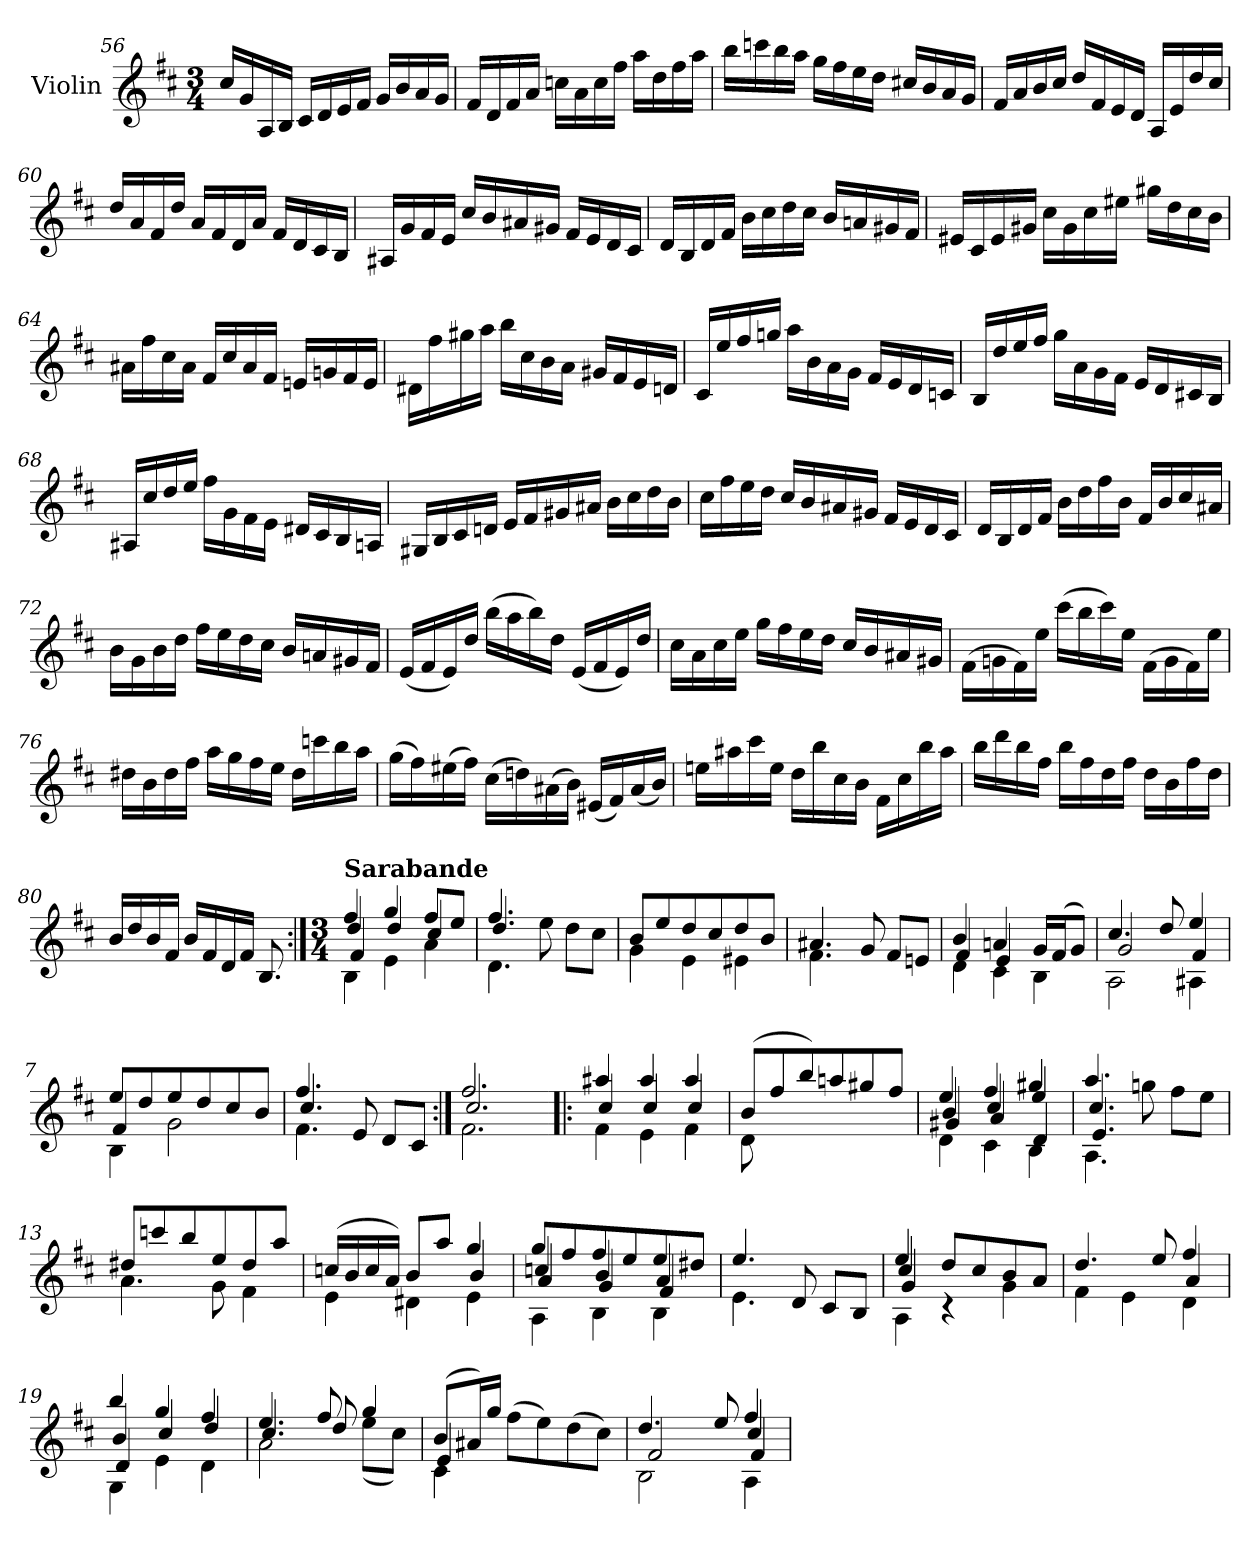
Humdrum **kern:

**kern
*part1
*staff1
*I"Violin
*I'Vln.
*clefG2
*k[f#c#]
*M3/4
=56
16cc#/LL
16g/
16A/
16B/JJ
16c#/LL
16d/
16e/
16f#/JJ
16g/LL
16b/
16a/
16g/JJ
=57
16f#/LL
16d/
16f#/
16a/JJ
16ccn\LL
16a\
16cc\
16ff#\JJ
16aa\LL
16dd\
16ff#\
16aa\JJ
=58
16bb\LL
16cccn\
16bb\
16aa\JJ
16gg\LL
16ff#\
16ee\
16dd\JJ
16cc#X/LL
16b/
16a/
16g/JJ
=59
16f#/LL
16a/
16b/
16cc#/JJ
16dd/LL
16f#/
16e/
16d/JJ
16A/LL
16e/
16dd/
16cc#/JJ
!!LO:LB:g=z
=60
16dd/LL
16a/
16f#/
16dd/JJ
16a/LL
16f#/
16d/
16a/JJ
16f#/LL
16d/
16c#/
16B/JJ
=61
16A#X/LL
16g/
16f#/
16e/JJ
16cc#/LL
16b/
16a#X/
16g#X/JJ
16f#/LL
16e/
16d/
16c#/JJ
=62
16d/LL
16B/
16d/
16f#/JJ
16b\LL
16cc#\
16dd\
16cc#\JJ
16b/LL
16an/
16g#X/
16f#/JJ
=63
16e#X/LL
16c#/
16e#/
16g#X/JJ
16cc#\LL
16g#\
16cc#\
16ee#X\JJ
16gg#X\LL
16dd\
16cc#\
16b\JJ
=64
16a#X\LL
16ff#\
16cc#\
16a#\JJ
16f#/LL
16cc#/
16a#/
16f#/JJ
16en/LL
16gn/
16f#/
16e/JJ
!!LO:LB:g=z
=65
16d#X\LL
16ff#\
16gg#X\
16aa\JJ
16bb\LL
16cc#\
16b\
16a\JJ
16g#X/LL
16f#/
16e/
16dn/JJ
=66
16c#/LL
16ee/
16ff#/
16ggn/JJ
16aa\LL
16b\
16a\
16g\JJ
16f#/LL
16e/
16d/
16cn/JJ
=67
16B/LL
16dd/
16ee/
16ff#/JJ
16gg\LL
16a\
16g\
16f#\JJ
16e/LL
16d/
16c#X/
16B/JJ
=68
16A#X/LL
16cc#/
16dd/
16ee/JJ
16ff#\LL
16g\
16f#\
16e\JJ
16d#X/LL
16c#/
16B/
16An/JJ
!!LO:LB:g=z
=69
16G#X/LL
16B/
16c#/
16dn/JJ
16e/LL
16f#/
16g#X/
16a#X/JJ
16b\LL
16cc#\
16dd\
16b\JJ
=70
16cc#\LL
16ff#\
16ee\
16dd\JJ
16cc#/LL
16b/
16a#X/
16g#X/JJ
16f#/LL
16e/
16d/
16c#/JJ
=71
16d/LL
16B/
16d/
16f#/JJ
16b\LL
16dd\
16ff#\
16b\JJ
16f#/LL
16b/
16cc#/
16a#X/JJ
=72
16b\LL
16g\
16b\
16dd\JJ
16ff#\LL
16ee\
16dd\
16cc#\JJ
16b/LL
16an/
16g#X/
16f#/JJ
=73
(<16e/LL
16f#/
16e/)
16dd/JJ
(>16bb\LL
16aa\
16bb\)
16dd\JJ
(<16e/LL
16f#/
16e/)
16dd/JJ
!!LO:LB:g=z
=74
16cc#\LL
16a\
16cc#\
16ee\JJ
16gg\LL
16ff#\
16ee\
16dd\JJ
16cc#/LL
16b/
16a#X/
16g#X/JJ
=75
(>16f#\LL
16gn\
16f#\)
16ee\JJ
(>16ccc#\LL
16bb\
16ccc#\)
16ee\JJ
(>16f#\LL
16g\
16f#\)
16ee\JJ
=76
16dd#X\LL
16b\
16dd#\
16ff#\JJ
16aa\LL
16gg\
16ff#\
16ee\JJ
16dd#\LL
16cccn\
16bb\
16aa\JJ
=77
(>16gg\LL
16ff#\)
(>16ee#X\
16ff#\JJ)
(>16cc#\LL
16ddn\)
(>16a#X\
16b\JJ)
(<16e#X/LL
16f#/)
(<16a#/
16b/JJ)
!!LO:LB:g=z
=78
16een\LL
16aa#X\
16ccc#\
16ee\JJ
16dd\LL
16bb\
16cc#\
16b\JJ
16f#\LL
16cc#\
16bb\
16aa#\JJ
=79
16bb\LL
16ddd\
16bb\
16ff#\JJ
16bb\LL
16ff#\
16dd\
16ff#\JJ
16dd\LL
16b\
16ff#\
16dd\JJ
=80
16b/LL
16dd/
16b/
16f#/JJ
16b/LL
16f#/
16d/
16f#/JJ
8.B/
!!LO:LB:g=z
=1:|!
*M3/4
*^
*	*^
*	*	*^
!LO:TX:a:B:t=Sarabande	!	!	!
4ff#/	4B\	4dd/	4f#/
4gg/	4e\	4dd/	4ryy
8ff#/L	4a\	4cc#/	4ryy
8ee/J	.	.	.
*	*	*v	*v
=2	=2	=2
4.ff#/	4.d\	4.dd/
8ee\	8ryy	8ryy
8dd\L	8ryy	8ryy
8cc#\J	8ryy	8ryy
*	*v	*v
=3	=3
8b/L	4g\
8ee/	.
8dd/	4e\
8cc#/	.
8dd/	4e#X\
8b/J	.
=4	=4
4.a#X/	4.f#\
8g/	8ryy
8f#/L	8ryy
8en/J	8ryy
=5	=5
*	*^
4b/	4d\	4f#/
4an/	4c#\	4e/
16g/LL	4B\	4ryy
(>16f#/J	.	.
8g/J)	.	.
=6	=6	=6
4.cc#/	2A\	2g/
8dd/	.	.
4ee/	4A#X\	4f#/
=7	=7	=7
8ee/L	4B\	4f#/
8dd/	.	.
8ee/	2g\	4ryy
8dd/	.	.
8cc#/	.	4ryy
8b/J	.	.
=8	=8	=8
4.ff#/	4.f#\	4.cc#/
8e/	8ryy	8ryy
8d/L	4ryy	4ryy
8c#/J	.	.
=8X1:|!	=8X1:|!	=8X1:|!
2.ff#/	2.f#\	2.cc#/
!!LO:LB:g=z	!!	!!
=9!|:	=9!|:	=9!|:
4aa#X/	4f#\	4cc#/
4aa#/	4e\	4cc#/
4aa#/	4f#\	4cc#/
*	*v	*v
=10	=10
(>8b/L	8d\
8ff#/	8ryy
8bb/)	4ryy
8aan/	.
8gg#X/	4ryy
8ff#/J	.
=11	=11
*^	*^
4ee/	4d\	4b/	4g#X/
4ff#/	4c#\	4cc#/	4a/
4gg#X/	4B\	4ee/	4d/
=12	=12	=12	=12
4.aa/	4.A\	4.cc#/	4.e/
8ggn\	8ryy	8ryy	8ryy
8ff#\L	4ryy	4ryy	4ryy
8ee\J	.	.	.
*	*v	*v	*v
=13	=13
8dd#X/L	4.a\
8cccn/	.
8bb/	.
8ee/	8g\
8dd#/	4f#\
8aa/J	.
=14	=14
*	*^
(>16ccn/LL	4e\	4ryy
16b/	.	.
16cc/	.	.
16a/JJ)	.	.
8b/L	4d#X\	4ryy
8aa/J	.	.
4gg/	4e\	4b/
=15	=15	=15
*	*	*^
8gg/L	4A\	4ccn/	4a/
8ff#/	.	.	.
8ff#/	4B\	4b/	4g/
8ee/	.	.	.
8ee/	4B\	4a/	4f#/
8dd#X/J	.	.	.
*	*v	*v	*v
!!LO:LB:g=z
=16	=16
4.ee/	4.e\
8d/	8ryy
8c#/L	4ryy
8B/J	.
=17	=17
*^	*^
4ee/	4A\	4cc#/	4g/
8dd/L	4r	4ryy	4ryy
8cc#/	.	.	.
8b/	4g\	4ryy	4ryy
8a/J	.	.	.
*	*	*v	*v
=18	=18	=18
4.dd/	4f#\	4ryy
.	4e\	4ryy
8ee/	.	.
4ff#/	4d\	4a/
=19	=19	=19
*	*	*^
4bb/	4G\	4b/	4d/
4gg/	4e\	4cc#/	4ryy
4ff#/	4d\	4dd/	4ryy
*	*	*v	*v
=20	=20	=20
4.ee/	2a\	4.cc#/
8ff#/	.	8dd/
4gg/	(<8ee\L	4ryy
.	8cc#\J)	.
=21	=21	=21
(>8b/L	4c#\	4e/
16a#X/L)	.	.
16gg/JJ	.	.
(>8ff#\L	4ryy	4ryy
8ee\)	.	.
(>8dd\	4ryy	4ryy
8cc#\J)	.	.
=22	=22	=22
*	*	*^
4.dd/	2B\	2f#/	4ryy
.	.	.	4ryy
8ee/	.	.	.
4ff#/	4A\	4cc#/	4f#/
*v	*v	*v	*v
=
*-
